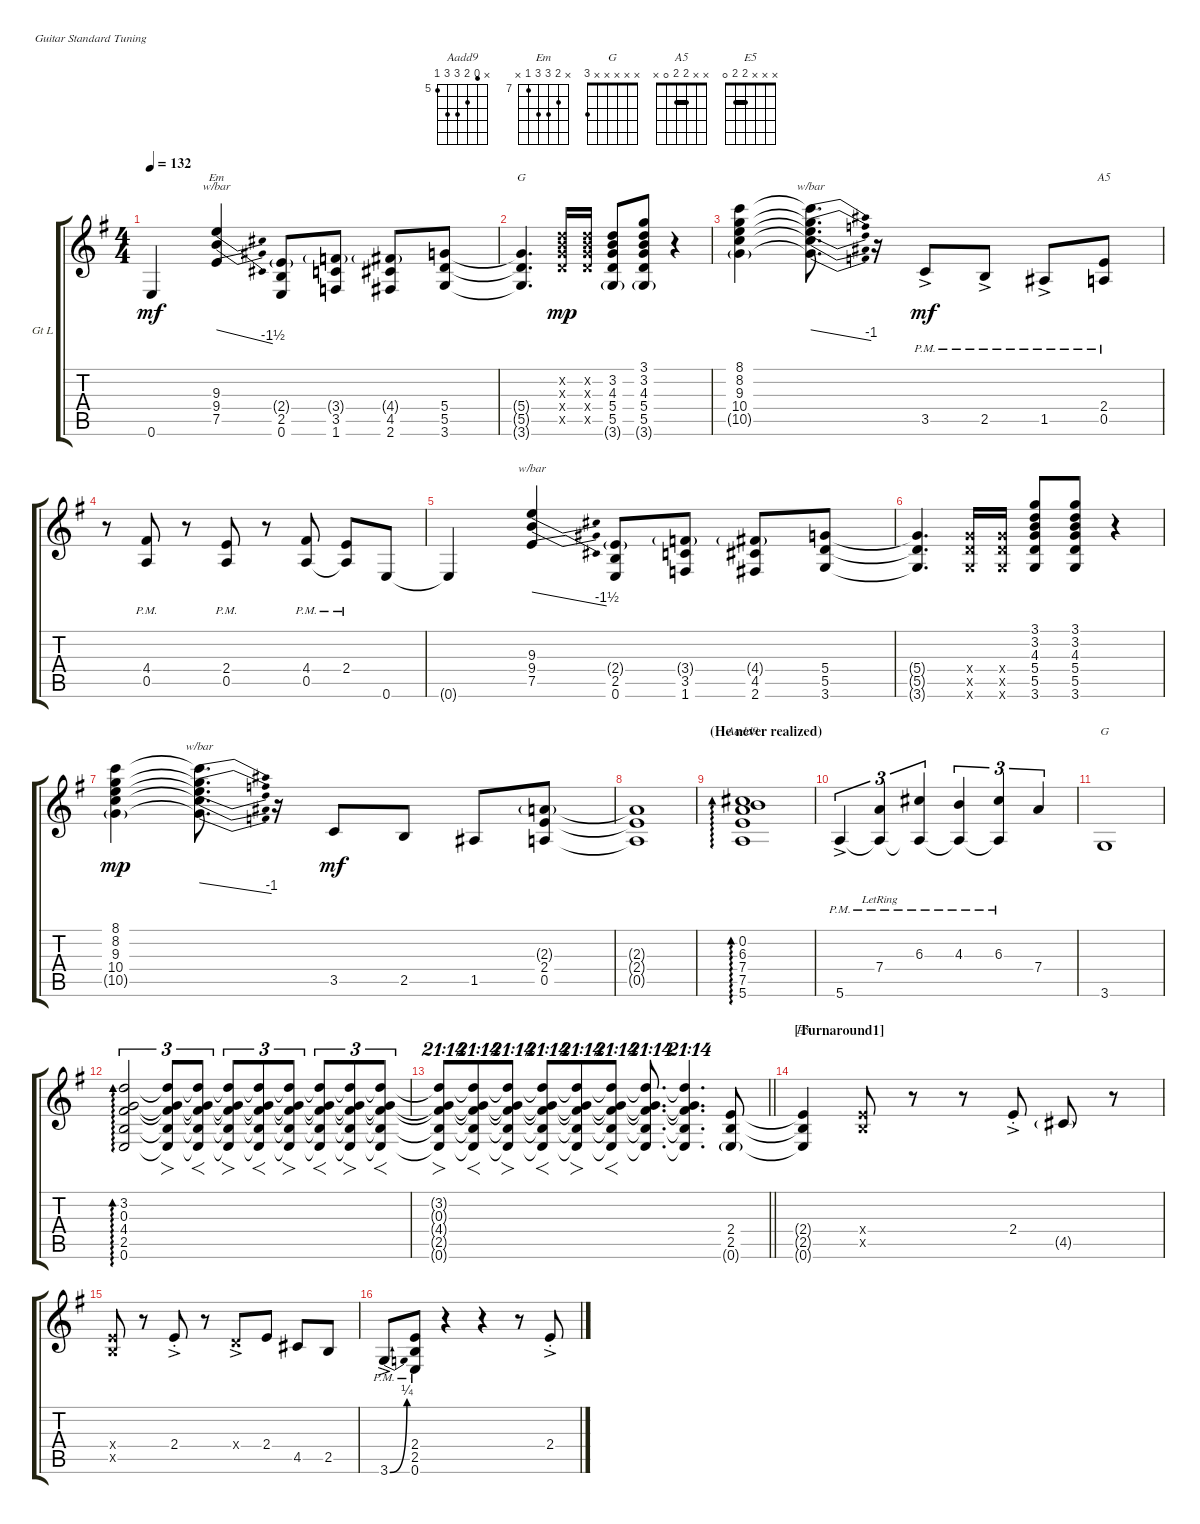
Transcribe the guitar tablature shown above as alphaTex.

\bracketExtendMode groupsimilarinstruments
\firstSystemTrackNameOrientation horizontal
\otherSystemsTrackNameOrientation horizontal
\track ("Guitar - left" "Gt L") {instrument electricguitarclean}
\staff {score tabs}
\tuning (E4 B3 G3 D3 A2 E2)
\chord ("Aadd9" x 4 6 7 7 5) {firstfret 5}
\chord ("Em" x 8 9 9 7 x) {firstfret 7 showfingering false}
\chord ("G" x x x 5 5 3) {showfingering false barre 5}
\chord ("A5" x x 2 2 0 x) {barre 2}
\chord ("G" x x x x x 3) {showfingering false}
\chord ("E5" x x x 2 2 0) {showfingering false barre 2}
\ts (4 4)
\tempo 132
\clef g2
\ks g
0.6.4{dy mf} (7.5 9.4 9.3).4{tbe (dive default 27.599999999999998 0 59.4 -6) ch "Em"} (2.4{g} 2.5 0.6).8 (3.4{g} 3.5 1.6).8 (4.4{g} 4.5 2.6).8 (5.4 5.5 3.6).8 |
(5.4{t} 5.5{t} 3.6{t}).4{d ch "G"} (3.2{x} 4.3{x} 5.4{x} 5.5{x}).16{dy mp} (3.2{x} 4.3{x} 5.4{x} 5.5{x}).16 (3.2 4.3 5.4 5.5 3.6{g}).8 (3.1 3.2 4.3 5.4 5.5 3.6{g}).8 r.4 |
(8.1 8.2 9.3 10.4 10.5{g}).4 (8.1{t} 8.2{t} 9.3{t} 10.4{t} 10.5{t}).8{d tbe (dive default 11.4 0 59.4 -4)} r.16 3.5{ac pm}.8{dy mf} 2.5{ac pm}.8 1.5{ac pm}.8 (2.4{pm} 0.5{pm}).8{ch "A5"} |
r.8 (4.4{pm} 0.5{pm}).8 r.8 (2.4{pm} 0.5{pm}).8 r.8 (4.4{pm} 0.5{pm}).8 (2.4{pm} 0.5{pm t}).8 0.6.8 |
0.6{t}.4 (7.5 9.4 9.3).4{tbe (dive default 27.599999999999998 0 59.4 -6)} (2.4{g} 2.5 0.6).8 (3.4{g} 3.5 1.6).8 (4.4{g} 4.5 2.6).8 (5.4 5.5 3.6).8 |
(5.4{t} 5.5{t} 3.6{t}).4{d} (5.4{x} 5.5{x} 3.6{x}).16 (5.4{x} 5.5{x} 3.6{x}).16 (3.1 3.2 4.3 5.4 5.5 3.6).8 (3.1 3.2 4.3 5.4 5.5 3.6).8 r.4 |
(8.1 8.2 9.3 10.4 10.5{g}).4{dy mp} (8.1{t} 8.2{t} 9.3{t} 10.4{t} 10.5{t}).8{d tbe (dive default 11.4 0 59.4 -4)} r.16 3.5.8{dy mf} 2.5.8 1.5.8 (2.3{g} 2.4 0.5).8 |
(2.3{t} 2.4{t} 0.5{t}).1 |
\section ("" "(He never realized)")
(0.2 5.6 7.5 7.4 6.3).1{ad 0 ch "Aadd9"} |
5.6{ac pm}.4{tu (3 2)} (7.4{lr} 5.6{pm t}).4{tu (3 2)} (6.3 5.6{pm t}).4{tu (3 2)} (4.3 5.6{pm t}).4{tu (3 2)} (6.3 5.6{pm t}).4{tu (3 2)} 7.4.4{tu (3 2)} |
3.6.1{ch "G"} |
(3.2 0.3 4.4 2.5 0.6).2{tu (3 2) ad 0} (3.2{t} 0.3{t} 4.4{t} 2.5{t} 0.6{t}).8{fo tu (3 2)} (3.2{t} 0.3{t} 4.4{t} 2.5{t} 0.6{t}).8{f tu (3 2)} (3.2{t} 0.3{t} 4.4{t} 2.5{t} 0.6{t}).8{fo tu (3 2)} (3.2{t} 0.3{t} 4.4{t} 2.5{t} 0.6{t}).8{f tu (3 2)} (3.2{t} 0.3{t} 4.4{t} 2.5{t} 0.6{t}).8{fo tu (3 2)} (3.2{t} 0.3{t} 4.4{t} 2.5{t} 0.6{t}).8{f tu (3 2)} (3.2{t} 0.3{t} 4.4{t} 2.5{t} 0.6{t}).8{fo tu (3 2)} (3.2{t} 0.3{t} 4.4{t} 2.5{t} 0.6{t}).8{f tu (3 2)} |
\barLineRight lightlight
(3.2{t} 0.3{t} 4.4{t} 2.5{t} 0.6{t}).8{fo tu (21 14)} (3.2{t} 0.3{t} 4.4{t} 2.5{t} 0.6{t}).8{f tu (21 14)} (3.2{t} 0.3{t} 4.4{t} 2.5{t} 0.6{t}).8{fo tu (21 14)} (3.2{t} 0.3{t} 4.4{t} 2.5{t} 0.6{t}).8{f tu (21 14)} (3.2{t} 0.3{t} 4.4{t} 2.5{t} 0.6{t}).8{fo tu (21 14)} (3.2{t} 0.3{t} 4.4{t} 2.5{t} 0.6{t}).8{f tu (21 14)} (3.2{t} 0.3{t} 4.4{t} 2.5{t} 0.6{t}).8{d tu (21 14)} (3.2{t} 0.3{t} 4.4{t} 2.5{t} 0.6{t}).4{d tu (21 14)} (0.6{g} 2.5 2.4).8 |
\section ("" "[Turnaround1] ")
(2.4{t} 2.5{t} 0.6{t}).4{ch "E5"} (2.4{x} 2.5{x}).8 r.8 r.8 2.4{ac st}.8 4.5{g}.8 r.8 |
(2.4{x} 2.5{x}).8 r.8 2.4{ac st}.8 r.8 0.4{ac x}.8 2.4.8 4.5.8 2.5.8 |
3.6{be (bend 7.8 0 27.599999999999998 1) ac pm}.8 (2.4 2.5 0.6{pm}).8 r.4 r.4 r.8 2.4{ac st}.8
